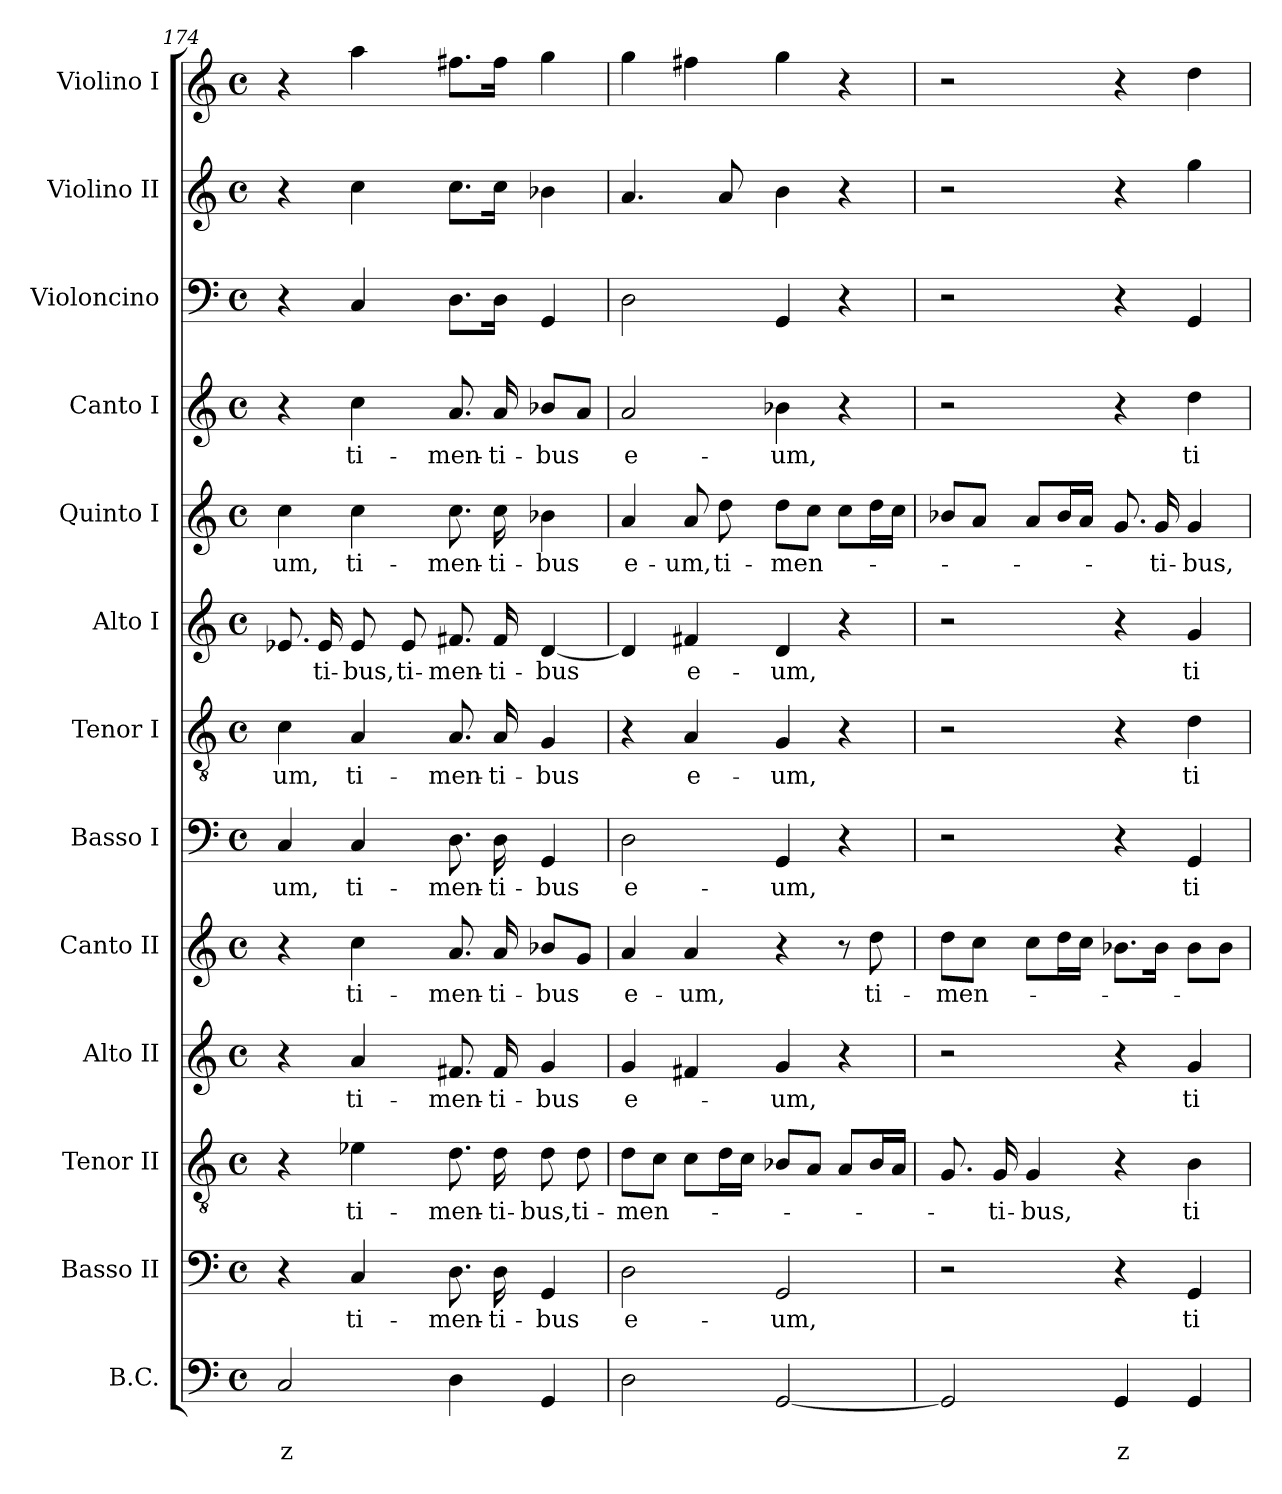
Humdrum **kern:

**kern	**text	**text	**kern	**text	**kern	**text	**kern	**text	**kern	**text	**kern	**text	**kern	**text	**kern	**text	**kern	**text	**kern	**text	**kern	**kern	**kern
*part13	*part13	*part13	*part12	*part12	*part11	*part11	*part10	*part10	*part9	*part9	*part8	*part8	*part7	*part7	*part6	*part6	*part5	*part5	*part4	*part4	*part3	*part2	*part1
*staff13	*staff13	*staff13	*staff12	*staff12	*staff11	*staff11	*staff10	*staff10	*staff9	*staff9	*staff8	*staff8	*staff7	*staff7	*staff6	*staff6	*staff5	*staff5	*staff4	*staff4	*staff3	*staff2	*staff1
*I"B.C.	*	*	*I"Basso II	*	*I"Tenor II	*	*I"Alto II	*	*I"Canto II	*	*I"Basso I	*	*I"Tenor I	*	*I"Alto I	*	*I"Quinto I	*	*I"Canto I	*	*I"Violoncino	*I"Violino II	*I"Violino I
*I'BC	*	*	*I'B 2	*	*I'T 2	*	*I'A 2	*	*I'C 2	*	*I'B 1	*	*I'T 1	*	*I'A 1	*	*I'Q 1	*	*I'C 1	*	*	*I'Vln. II	*I'Vln. I
!!LO:PB:g=z
*clefF4	*	*	*clefF4	*	*clefGv2	*	*clefG2	*	*clefG2	*	*clefF4	*	*clefGv2	*	*clefG2	*	*clefG2	*	*clefG2	*	*clefF4	*clefG2	*clefG2
*k[]	*	*	*k[]	*	*k[]	*	*k[]	*	*k[]	*	*k[]	*	*k[]	*	*k[]	*	*k[]	*	*k[]	*	*k[]	*k[]	*k[]
*C:	*	*	*C:	*	*C:	*	*C:	*	*C:	*	*C:	*	*C:	*	*C:	*	*C:	*	*C:	*	*C:	*C:	*C:
*M4/4	*	*	*M4/4	*	*M4/4	*	*M4/4	*	*M4/4	*	*M4/4	*	*M4/4	*	*M4/4	*	*M4/4	*	*M4/4	*	*M4/4	*M4/4	*M4/4
*met(c)	*	*	*met(c)	*	*met(c)	*	*met(c)	*	*met(c)	*	*met(c)	*	*met(c)	*	*met(c)	*	*met(c)	*	*met(c)	*	*met(c)	*met(c)	*met(c)
=174	=174	=174	=174	=174	=174	=174	=174	=174	=174	=174	=174	=174	=174	=174	=174	=174	=174	=174	=174	=174	=174	=174	=174
!	!	!LO:LY:b	!	!	!	!	!	!	!	!	!	!	!	!	!	!	!	!	!	!	!	!	!
!	!	!	!	!	!	!	!	!	!	!	!	!LO:LY:b	!	!	!	!	!	!	!	!	!	!	!
!	!	!	!	!	!	!	!	!	!	!	!	!	!	!LO:LY:b	!	!	!	!	!	!	!	!	!
!	!	!	!	!	!	!	!	!	!	!	!	!	!	!	!	!	!	!LO:LY:b	!	!	!	!	!
2C/	.	z	4r	.	4r	.	4r	.	4r	.	4C/	-um,	4c\	-um,	8.e-X/	.	4cc\	-um,	4r	.	4r	4r	4r
!	!	!	!	!	!	!	!	!	!	!	!	!	!	!	!	!LO:LY:b	!	!	!	!	!	!	!
.	.	.	.	.	.	.	.	.	.	.	.	.	.	.	16e-/	-ti-	.	.	.	.	.	.	.
!	!	!	!	!LO:LY:b	!	!	!	!	!	!	!	!	!	!	!	!	!	!	!	!	!	!	!
!	!	!	!	!	!	!LO:LY:b	!	!	!	!	!	!	!	!	!	!	!	!	!	!	!	!	!
!	!	!	!	!	!	!	!	!LO:LY:b	!	!	!	!	!	!	!	!	!	!	!	!	!	!	!
!	!	!	!	!	!	!	!	!	!	!LO:LY:b	!	!	!	!	!	!	!	!	!	!	!	!	!
!	!	!	!	!	!	!	!	!	!	!	!	!LO:LY:b	!	!	!	!	!	!	!	!	!	!	!
!	!	!	!	!	!	!	!	!	!	!	!	!	!	!LO:LY:b	!	!	!	!	!	!	!	!	!
!	!	!	!	!	!	!	!	!	!	!	!	!	!	!	!	!LO:LY:b	!	!	!	!	!	!	!
!	!	!	!	!	!	!	!	!	!	!	!	!	!	!	!	!	!	!LO:LY:b	!	!	!	!	!
!	!	!	!	!	!	!	!	!	!	!	!	!	!	!	!	!	!	!	!	!LO:LY:b	!	!	!
.	.	.	4C/	ti-	4e-X\	ti-	4a/	ti-	4cc\	ti-	4C/	ti-	4A/	ti-	8e-/	-bus,	4cc\	ti-	4cc\	ti-	4C/	4cc\	4aa\
!	!	!	!	!	!	!	!	!	!	!	!	!	!	!	!	!LO:LY:b	!	!	!	!	!	!	!
.	.	.	.	.	.	.	.	.	.	.	.	.	.	.	8e-/	ti-	.	.	.	.	.	.	.
!	!	!	!	!LO:LY:b	!	!	!	!	!	!	!	!	!	!	!	!	!	!	!	!	!	!	!
!	!	!	!	!	!	!LO:LY:b	!	!	!	!	!	!	!	!	!	!	!	!	!	!	!	!	!
!	!	!	!	!	!	!	!	!LO:LY:b	!	!	!	!	!	!	!	!	!	!	!	!	!	!	!
!	!	!	!	!	!	!	!	!	!	!LO:LY:b	!	!	!	!	!	!	!	!	!	!	!	!	!
!	!	!	!	!	!	!	!	!	!	!	!	!LO:LY:b	!	!	!	!	!	!	!	!	!	!	!
!	!	!	!	!	!	!	!	!	!	!	!	!	!	!LO:LY:b	!	!	!	!	!	!	!	!	!
!	!	!	!	!	!	!	!	!	!	!	!	!	!	!	!	!LO:LY:b	!	!	!	!	!	!	!
!	!	!	!	!	!	!	!	!	!	!	!	!	!	!	!	!	!	!LO:LY:b	!	!	!	!	!
!	!	!	!	!	!	!	!	!	!	!	!	!	!	!	!	!	!	!	!	!LO:LY:b	!	!	!
4D\	.	.	8.D\	-men-	8.d\	-men-	8.f#X/	-men-	8.a/	-men-	8.D\	-men-	8.A/	-men-	8.f#X/	-men-	8.cc\	-men-	8.a/	-men-	8.D\L	8.cc\L	8.ff#X\L
!	!	!	!	!LO:LY:b	!	!	!	!	!	!	!	!	!	!	!	!	!	!	!	!	!	!	!
!	!	!	!	!	!	!LO:LY:b	!	!	!	!	!	!	!	!	!	!	!	!	!	!	!	!	!
!	!	!	!	!	!	!	!	!LO:LY:b	!	!	!	!	!	!	!	!	!	!	!	!	!	!	!
!	!	!	!	!	!	!	!	!	!	!LO:LY:b	!	!	!	!	!	!	!	!	!	!	!	!	!
!	!	!	!	!	!	!	!	!	!	!	!	!LO:LY:b	!	!	!	!	!	!	!	!	!	!	!
!	!	!	!	!	!	!	!	!	!	!	!	!	!	!LO:LY:b	!	!	!	!	!	!	!	!	!
!	!	!	!	!	!	!	!	!	!	!	!	!	!	!	!	!LO:LY:b	!	!	!	!	!	!	!
!	!	!	!	!	!	!	!	!	!	!	!	!	!	!	!	!	!	!LO:LY:b	!	!	!	!	!
!	!	!	!	!	!	!	!	!	!	!	!	!	!	!	!	!	!	!	!	!LO:LY:b	!	!	!
.	.	.	16D\	-ti-	16d\	-ti-	16f#/	-ti-	16a/	-ti-	16D\	-ti-	16A/	-ti-	16f#/	-ti-	16cc\	-ti-	16a/	-ti-	16D\Jk	16cc\Jk	16ff#\Jk
!	!	!	!	!LO:LY:b	!	!	!	!	!	!	!	!	!	!	!	!	!	!	!	!	!	!	!
!	!	!	!	!	!	!LO:LY:b	!	!	!	!	!	!	!	!	!	!	!	!	!	!	!	!	!
!	!	!	!	!	!	!	!	!LO:LY:b	!	!	!	!	!	!	!	!	!	!	!	!	!	!	!
!	!	!	!	!	!	!	!	!	!	!LO:LY:b	!	!	!	!	!	!	!	!	!	!	!	!	!
!	!	!	!	!	!	!	!	!	!	!	!	!LO:LY:b	!	!	!	!	!	!	!	!	!	!	!
!	!	!	!	!	!	!	!	!	!	!	!	!	!	!LO:LY:b	!	!	!	!	!	!	!	!	!
!	!	!	!	!	!	!	!	!	!	!	!	!	!	!	!	!LO:LY:b	!	!	!	!	!	!	!
!	!	!	!	!	!	!	!	!	!	!	!	!	!	!	!	!	!	!LO:LY:b	!	!	!	!	!
!	!	!	!	!	!	!	!	!	!	!	!	!	!	!	!	!	!	!	!	!LO:LY:b	!	!	!
4GG/	.	.	4GG/	-bus	8d\	-bus,	4g/	-bus	8b-X/L	-bus	4GG/	-bus	4G/	-bus	[4d/	-bus	4b-X\	-bus	8b-X/L	-bus	4GG/	4b-X\	4gg\
!	!	!	!	!	!	!LO:LY:b	!	!	!	!	!	!	!	!	!	!	!	!	!	!	!	!	!
.	.	.	.	.	8d\	ti-	.	.	8g/J	.	.	.	.	.	.	.	.	.	8a/J	.	.	.	.
=175	=175	=175	=175	=175	=175	=175	=175	=175	=175	=175	=175	=175	=175	=175	=175	=175	=175	=175	=175	=175	=175	=175	=175
!	!	!	!	!LO:LY:b	!	!	!	!	!	!	!	!	!	!	!	!	!	!	!	!	!	!	!
!	!	!	!	!	!	!LO:LY:b	!	!	!	!	!	!	!	!	!	!	!	!	!	!	!	!	!
!	!	!	!	!	!	!	!	!LO:LY:b	!	!	!	!	!	!	!	!	!	!	!	!	!	!	!
!	!	!	!	!	!	!	!	!	!	!LO:LY:b	!	!	!	!	!	!	!	!	!	!	!	!	!
!	!	!	!	!	!	!	!	!	!	!	!	!LO:LY:b	!	!	!	!	!	!	!	!	!	!	!
!	!	!	!	!	!	!	!	!	!	!	!	!	!	!	!	!	!	!LO:LY:b	!	!	!	!	!
!	!	!	!	!	!	!	!	!	!	!	!	!	!	!	!	!	!	!	!	!LO:LY:b	!	!	!
2D\	.	.	2D\	e-	8d\L	-men-	4g/	e-	4a/	e-	2D\	e-	4r	.	4d/]	.	4a/	e-	2a/	e-	2D\	4.a/	4gg\
.	.	.	.	.	8c\J	.	.	.	.	.	.	.	.	.	.	.	.	.	.	.	.	.	.
!	!	!	!	!	!	!	!	!	!	!LO:LY:b	!	!	!	!	!	!	!	!	!	!	!	!	!
!	!	!	!	!	!	!	!	!	!	!	!	!	!	!LO:LY:b	!	!	!	!	!	!	!	!	!
!	!	!	!	!	!	!	!	!	!	!	!	!	!	!	!	!LO:LY:b	!	!	!	!	!	!	!
!	!	!	!	!	!	!	!	!	!	!	!	!	!	!	!	!	!	!LO:LY:b	!	!	!	!	!
.	.	.	.	.	8c\L	.	4f#X/	.	4a/	-um,	.	.	4A/	e-	4f#X/	e-	8a/	-um,	.	.	.	.	4ff#X\
!	!	!	!	!	!	!	!	!	!	!	!	!	!	!	!	!	!	!LO:LY:b	!	!	!	!	!
.	.	.	.	.	16d\L	.	.	.	.	.	.	.	.	.	.	.	8dd\	ti-	.	.	.	8a/	.
.	.	.	.	.	16c\JJ	.	.	.	.	.	.	.	.	.	.	.	.	.	.	.	.	.	.
!	!	!	!	!LO:LY:b	!	!	!	!	!	!	!	!	!	!	!	!	!	!	!	!	!	!	!
!	!	!	!	!	!	!	!	!LO:LY:b	!	!	!	!	!	!	!	!	!	!	!	!	!	!	!
!	!	!	!	!	!	!	!	!	!	!	!	!LO:LY:b	!	!	!	!	!	!	!	!	!	!	!
!	!	!	!	!	!	!	!	!	!	!	!	!	!	!LO:LY:b	!	!	!	!	!	!	!	!	!
!	!	!	!	!	!	!	!	!	!	!	!	!	!	!	!	!LO:LY:b	!	!	!	!	!	!	!
!	!	!	!	!	!	!	!	!	!	!	!	!	!	!	!	!	!	!LO:LY:b	!	!	!	!	!
!	!	!	!	!	!	!	!	!	!	!	!	!	!	!	!	!	!	!	!	!LO:LY:b	!	!	!
[2GG/	.	.	2GG/	-um,	8B-X/L	.	4g/	-um,	4r	.	4GG/	-um,	4G/	-um,	4d/	-um,	8dd\L	-men-	4b-X\	-um,	4GG/	4b\	4gg\
.	.	.	.	.	8A/J	.	.	.	.	.	.	.	.	.	.	.	8cc\J	.	.	.	.	.	.
.	.	.	.	.	8A/L	.	4r	.	8r	.	4r	.	4r	.	4r	.	8cc\L	.	4r	.	4r	4r	4r
!	!	!	!	!	!	!	!	!	!	!LO:LY:b	!	!	!	!	!	!	!	!	!	!	!	!	!
.	.	.	.	.	16B-/L	.	.	.	8dd\	ti-	.	.	.	.	.	.	16dd\L	.	.	.	.	.	.
.	.	.	.	.	16A/JJ	.	.	.	.	.	.	.	.	.	.	.	16cc\JJ	.	.	.	.	.	.
=176	=176	=176	=176	=176	=176	=176	=176	=176	=176	=176	=176	=176	=176	=176	=176	=176	=176	=176	=176	=176	=176	=176	=176
!	!	!	!	!	!	!	!	!	!	!LO:LY:b	!	!	!	!	!	!	!	!	!	!	!	!	!
2GG/]	.	.	2r	.	8.G/	.	2r	.	8dd\L	-men-	2r	.	2r	.	2r	.	8b-X/L	.	2r	.	2r	2r	2r
.	.	.	.	.	.	.	.	.	8cc\J	.	.	.	.	.	.	.	8a/J	.	.	.	.	.	.
!	!	!	!	!	!	!LO:LY:b	!	!	!	!	!	!	!	!	!	!	!	!	!	!	!	!	!
.	.	.	.	.	16G/	-ti-	.	.	.	.	.	.	.	.	.	.	.	.	.	.	.	.	.
!	!	!	!	!	!	!LO:LY:b	!	!	!	!	!	!	!	!	!	!	!	!	!	!	!	!	!
.	.	.	.	.	4G/	-bus,	.	.	8cc\L	.	.	.	.	.	.	.	8a/L	.	.	.	.	.	.
.	.	.	.	.	.	.	.	.	16dd\L	.	.	.	.	.	.	.	16b-/L	.	.	.	.	.	.
.	.	.	.	.	.	.	.	.	16cc\JJ	.	.	.	.	.	.	.	16a/JJ	.	.	.	.	.	.
!	!	!LO:LY:b	!	!	!	!	!	!	!	!	!	!	!	!	!	!	!	!	!	!	!	!	!
4GG/	.	z	4r	.	4r	.	4r	.	8.b-X\L	.	4r	.	4r	.	4r	.	8.g/	.	4r	.	4r	4r	4r
!	!	!	!	!	!	!	!	!	!	!	!	!	!	!	!	!	!	!LO:LY:b	!	!	!	!	!
.	.	.	.	.	.	.	.	.	16b-\Jk	.	.	.	.	.	.	.	16g/	-ti-	.	.	.	.	.
!	!	!	!	!LO:LY:b	!	!	!	!	!	!	!	!	!	!	!	!	!	!	!	!	!	!	!
!	!	!	!	!	!	!LO:LY:b	!	!	!	!	!	!	!	!	!	!	!	!	!	!	!	!	!
!	!	!	!	!	!	!	!	!LO:LY:b	!	!	!	!	!	!	!	!	!	!	!	!	!	!	!
!	!	!	!	!	!	!	!	!	!	!	!	!LO:LY:b	!	!	!	!	!	!	!	!	!	!	!
!	!	!	!	!	!	!	!	!	!	!	!	!	!	!LO:LY:b	!	!	!	!	!	!	!	!	!
!	!	!	!	!	!	!	!	!	!	!	!	!	!	!	!	!LO:LY:b	!	!	!	!	!	!	!
!	!	!	!	!	!	!	!	!	!	!	!	!	!	!	!	!	!	!LO:LY:b	!	!	!	!	!
!	!	!	!	!	!	!	!	!	!	!	!	!	!	!	!	!	!	!	!	!LO:LY:b	!	!	!
4GG/	.	.	4GG/	ti-	4B\	ti-	4g/	ti-	8b-\L	.	4GG/	ti-	4d\	ti-	4g/	ti-	4g/	-bus,	4dd\	ti-	4GG/	4gg\	4dd\
.	.	.	.	.	.	.	.	.	8b-\J	.	.	.	.	.	.	.	.	.	.	.	.	.	.
=	=	=	=	=	=	=	=	=	=	=	=	=	=	=	=	=	=	=	=	=	=	=	=
*-	*-	*-	*-	*-	*-	*-	*-	*-	*-	*-	*-	*-	*-	*-	*-	*-	*-	*-	*-	*-	*-	*-	*-
